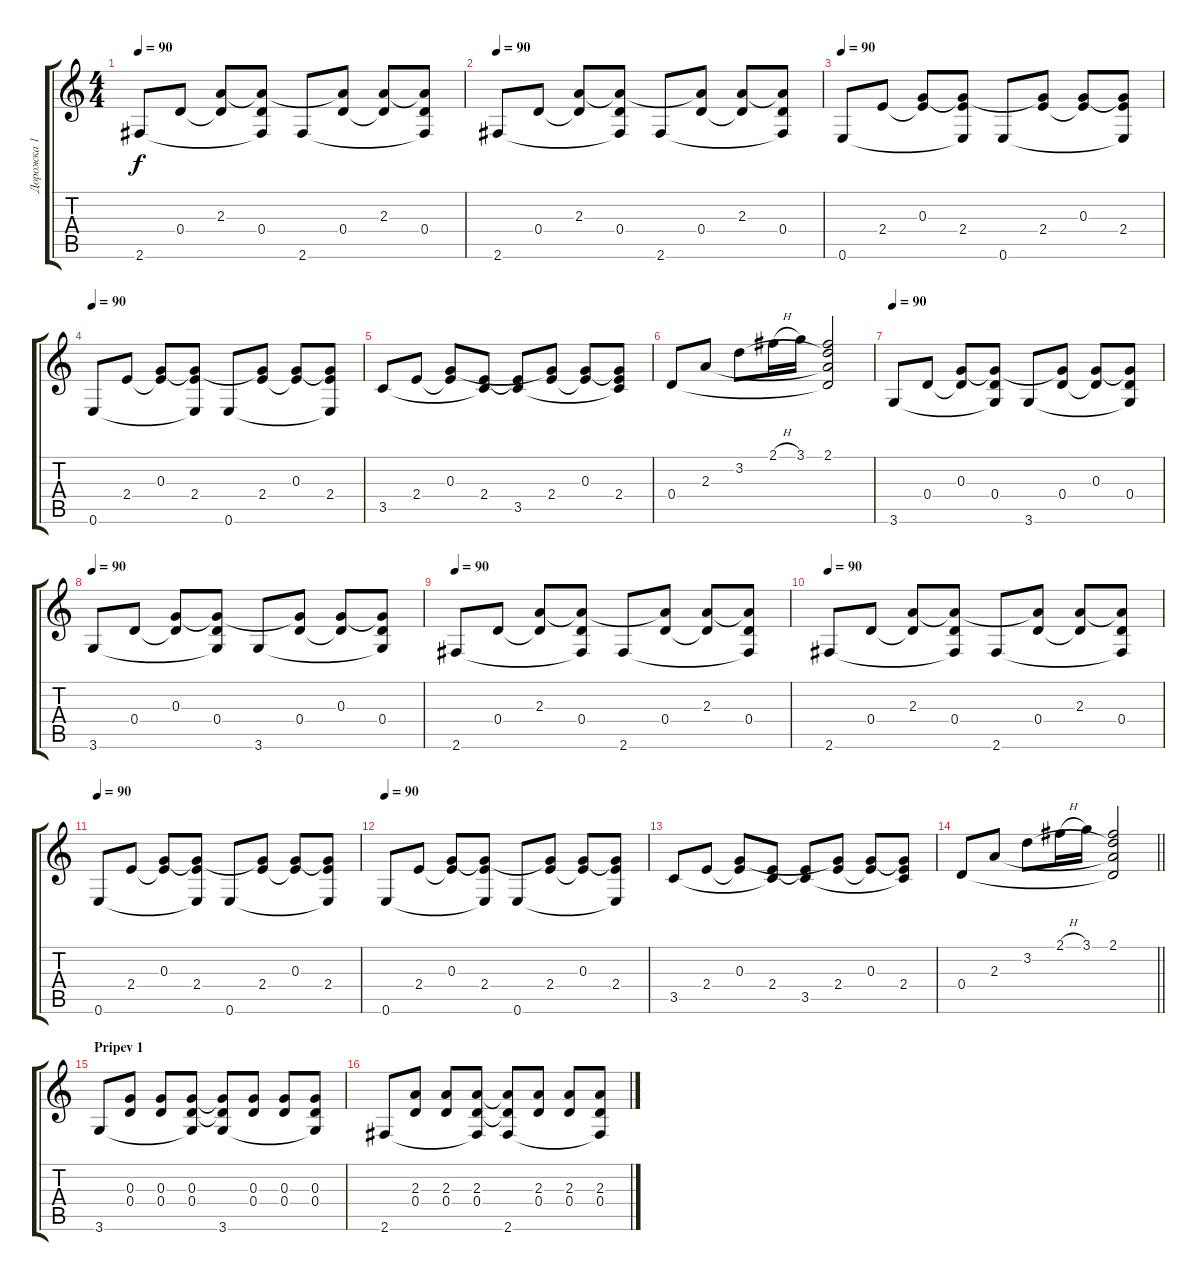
\track ("Дорожка 1" "Дорожка 1") {instrument acousticguitarsteel}
\staff {score tabs}
\tuning (E4 B3 G3 D3 A2 E2) {hide}
\ts (4 4)
\tempo 90
\clef g2
\ks c
2.6.8{dy f} 0.4.8 (2.3 0.4{t}).8 (2.3{t} 0.4 2.6{t}).8 2.6.8 (2.3{t} 0.4).8 (2.3 0.4{t}).8 (2.3{t} 0.4 2.6{t}).8 |
\tempo 90
2.6.8 0.4.8 (2.3 0.4{t}).8 (2.3{t} 0.4 2.6{t}).8 2.6.8 (2.3{t} 0.4).8 (2.3 0.4{t}).8 (2.3{t} 0.4 2.6{t}).8 |
\tempo 90
0.6.8 2.4.8 (0.3 2.4{t}).8 (0.3{t} 2.4 0.6{t}).8 0.6.8 (0.3{t} 2.4).8 (0.3 2.4{t}).8 (0.3{t} 2.4 0.6{t}).8 |
\tempo 90
0.6.8 2.4.8 (0.3 2.4{t}).8 (0.3{t} 2.4 0.6{t}).8 0.6.8 (0.3{t} 2.4).8 (0.3 2.4{t}).8 (0.3{t} 2.4 0.6{t}).8 |
3.5.8 2.4.8 (0.3 2.4{t}).8 (2.4 3.5{t}).8 (2.4{t} 3.5).8 (0.3{t} 2.4).8 (0.3 2.4{t}).8 (0.3{t} 2.4 3.5{t}).8 |
0.4.8 2.3.8 3.2.8 2.1{h}.16 3.1.16 (2.1 3.2{t} 2.3{t} 0.4{t}).2 |
\tempo 90
3.6.8 0.4.8 (0.3 0.4{t}).8 (0.3{t} 0.4 3.6{t}).8 3.6.8 (0.3{t} 0.4).8 (0.3 0.4{t}).8 (0.3{t} 0.4 3.6{t}).8 |
\tempo 90
3.6.8 0.4.8 (0.3 0.4{t}).8 (0.3{t} 0.4 3.6{t}).8 3.6.8 (0.3{t} 0.4).8 (0.3 0.4{t}).8 (0.3{t} 0.4 3.6{t}).8 |
\tempo 90
2.6.8 0.4.8 (2.3 0.4{t}).8 (2.3{t} 0.4 2.6{t}).8 2.6.8 (2.3{t} 0.4).8 (2.3 0.4{t}).8 (2.3{t} 0.4 2.6{t}).8 |
\tempo 90
2.6.8 0.4.8 (2.3 0.4{t}).8 (2.3{t} 0.4 2.6{t}).8 2.6.8 (2.3{t} 0.4).8 (2.3 0.4{t}).8 (2.3{t} 0.4 2.6{t}).8 |
\tempo 90
0.6.8 2.4.8 (0.3 2.4{t}).8 (0.3{t} 2.4 0.6{t}).8 0.6.8 (0.3{t} 2.4).8 (0.3 2.4{t}).8 (0.3{t} 2.4 0.6{t}).8 |
\tempo 90
0.6.8 2.4.8 (0.3 2.4{t}).8 (0.3{t} 2.4 0.6{t}).8 0.6.8 (0.3{t} 2.4).8 (0.3 2.4{t}).8 (0.3{t} 2.4 0.6{t}).8 |
3.5.8 2.4.8 (0.3 2.4{t}).8 (2.4 3.5{t}).8 (2.4{t} 3.5).8 (0.3{t} 2.4).8 (0.3 2.4{t}).8 (0.3{t} 2.4 3.5{t}).8 |
\barLineRight lightlight
0.4.8 2.3.8 3.2.8 2.1{h}.16 3.1.16 (2.1 3.2{t} 2.3{t} 0.4{t}).2 |
\section ("" "Pripev 1")
3.6.8 (0.3 0.4).8 (0.3 0.4).8 (0.3 0.4 3.6{t}).8 (0.3{t} 0.4{t} 3.6).8 (0.3 0.4).8 (0.3 0.4).8 (0.3 0.4 3.6{t}).8 |
2.6.8 (2.3 0.4).8 (2.3 0.4).8 (2.3 0.4 2.6{t}).8 (2.3{t} 0.4{t} 2.6).8 (2.3 0.4).8 (2.3 0.4).8 (2.3 0.4 2.6{t}).8
